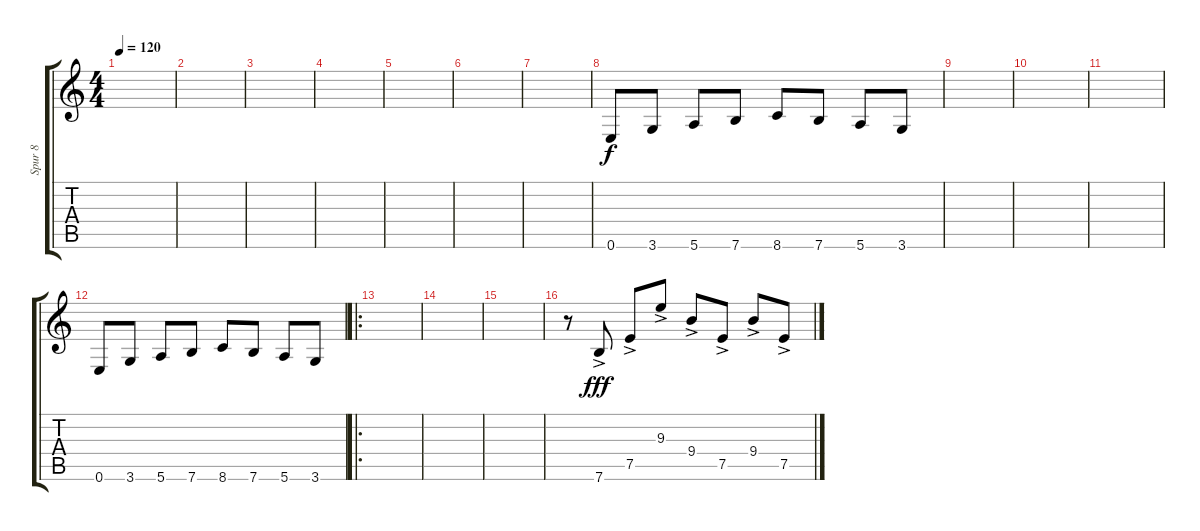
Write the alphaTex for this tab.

\track ("Spur 8" "Spur 8") {instrument overdrivenguitar}
\staff {score tabs}
\tuning (E4 B3 G3 D3 A2 E2) {hide}
\ts (4 4)
\tempo 120
\clef g2
\ks c
|
|
|
|
|
|
|
0.6.8 3.6.8 5.6.8 7.6.8 8.6.8 7.6.8 5.6.8 3.6.8 |
|
|
|
0.6.8 3.6.8 5.6.8 7.6.8 8.6.8 7.6.8 5.6.8 3.6.8 |
\ro
|
|
|
r.8 7.6{ac}.8{dy fff} 7.5{ac}.8 9.3{ac}.8 9.4{ac}.8 7.5{ac}.8 9.4{ac}.8 7.5{ac}.8
